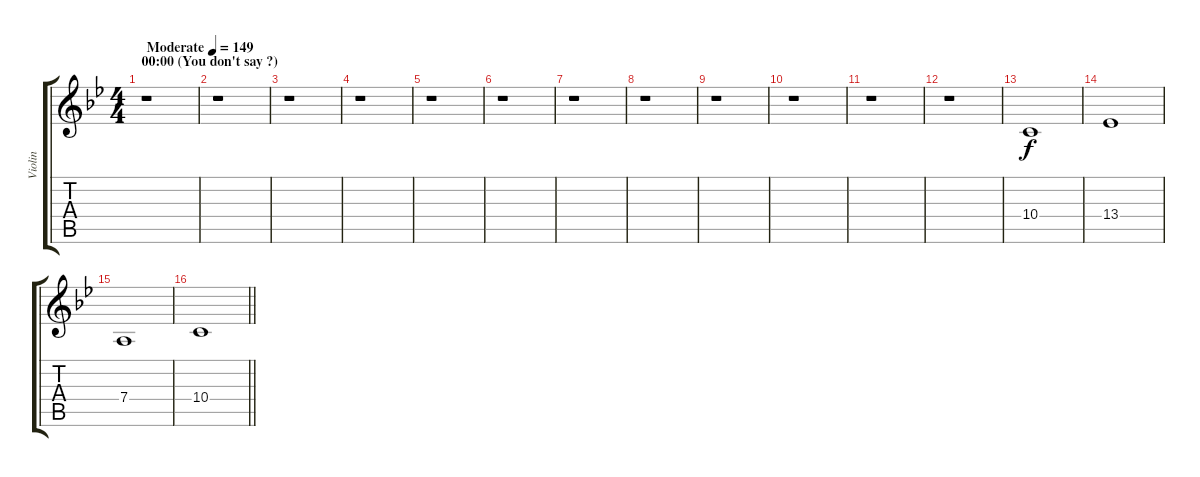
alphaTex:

\track ("Violin" "Violin") {instrument violin}
\staff {score tabs}
\tuning (E4 B3 G3 D3 A2 E2) {hide}
\ts (4 4)
\section ("" "00:00 (You don't say ?)")
\tempo (149 "Moderate")
\clef g2
\ks gminor
r.1{dy f instrument violin} |
r.1 |
r.1 |
r.1 |
r.1 |
r.1 |
r.1 |
r.1 |
r.1 |
r.1 |
r.1 |
r.1 |
10.4.1 |
13.4.1 |
7.4.1 |
\barLineRight lightlight
10.4.1
